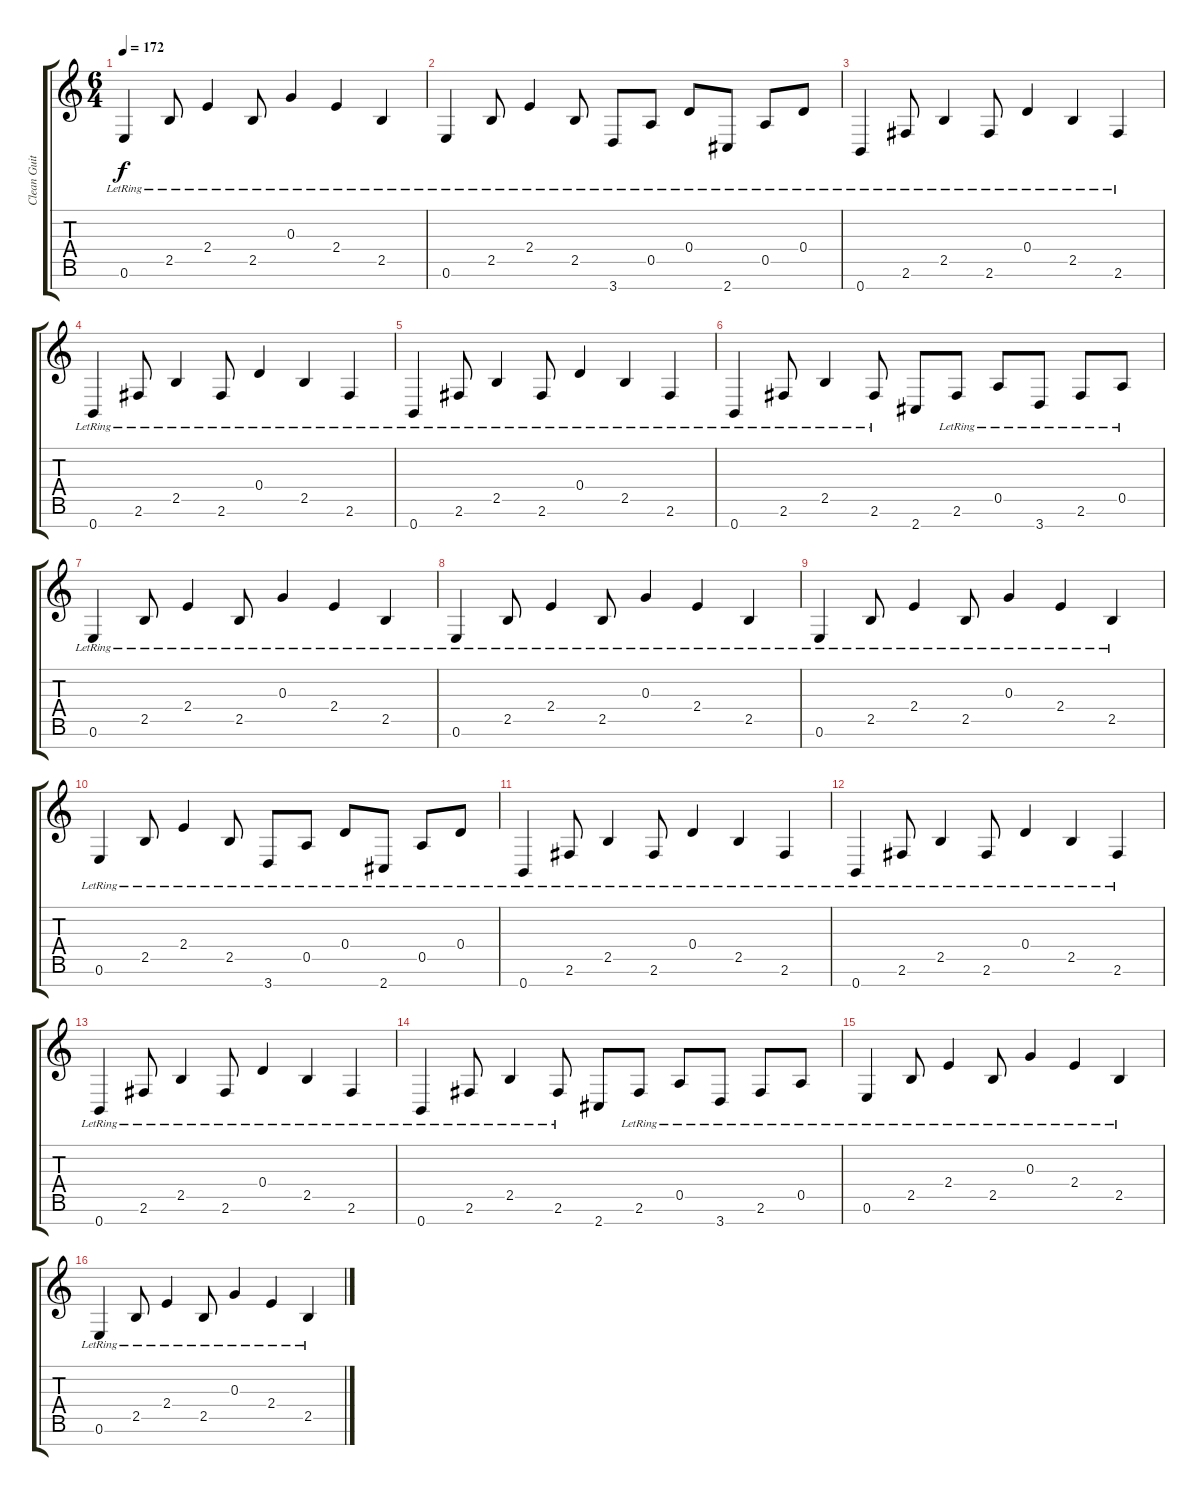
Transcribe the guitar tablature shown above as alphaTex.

\track ("Clean Guitar" "Clean Guit") {instrument electricguitarclean}
\staff {score tabs}
\tuning (E4 B3 G3 D3 A2 E2 B1) {hide}
\ts (6 4)
\tempo 172
\clef g2
\ks c
0.6{lr}.4{dy f} 2.5{lr}.8 2.4{lr}.4 2.5{lr}.8 0.3{lr}.4 2.4{lr}.4 2.5{lr}.4 |
0.6{lr}.4 2.5{lr}.8 2.4{lr}.4 2.5{lr}.8 3.7{lr}.8 0.5{lr}.8 0.4{lr}.8 2.7{lr}.8 0.5{lr}.8 0.4{lr}.8 |
0.7{lr}.4 2.6{lr}.8 2.5{lr}.4 2.6{lr}.8 0.4{lr}.4 2.5{lr}.4 2.6{lr}.4 |
0.7{lr}.4 2.6{lr}.8 2.5{lr}.4 2.6{lr}.8 0.4{lr}.4 2.5{lr}.4 2.6{lr}.4 |
0.7{lr}.4 2.6{lr}.8 2.5{lr}.4 2.6{lr}.8 0.4{lr}.4 2.5{lr}.4 2.6{lr}.4 |
0.7{lr}.4 2.6{lr}.8 2.5{lr}.4 2.6{lr}.8 2.7.8 2.6{lr}.8 0.5{lr}.8 3.7{lr}.8 2.6{lr}.8 0.5{lr}.8 |
0.6{lr}.4 2.5{lr}.8 2.4{lr}.4 2.5{lr}.8 0.3{lr}.4 2.4{lr}.4 2.5{lr}.4 |
0.6{lr}.4 2.5{lr}.8 2.4{lr}.4 2.5{lr}.8 0.3{lr}.4 2.4{lr}.4 2.5{lr}.4 |
0.6{lr}.4 2.5{lr}.8 2.4{lr}.4 2.5{lr}.8 0.3{lr}.4 2.4{lr}.4 2.5{lr}.4 |
0.6{lr}.4 2.5{lr}.8 2.4{lr}.4 2.5{lr}.8 3.7{lr}.8 0.5{lr}.8 0.4{lr}.8 2.7{lr}.8 0.5{lr}.8 0.4{lr}.8 |
0.7{lr}.4 2.6{lr}.8 2.5{lr}.4 2.6{lr}.8 0.4{lr}.4 2.5{lr}.4 2.6{lr}.4 |
0.7{lr}.4 2.6{lr}.8 2.5{lr}.4 2.6{lr}.8 0.4{lr}.4 2.5{lr}.4 2.6{lr}.4 |
0.7{lr}.4 2.6{lr}.8 2.5{lr}.4 2.6{lr}.8 0.4{lr}.4 2.5{lr}.4 2.6{lr}.4 |
0.7{lr}.4 2.6{lr}.8 2.5{lr}.4 2.6{lr}.8 2.7.8 2.6{lr}.8 0.5{lr}.8 3.7{lr}.8 2.6{lr}.8 0.5{lr}.8 |
0.6{lr}.4 2.5{lr}.8 2.4{lr}.4 2.5{lr}.8 0.3{lr}.4 2.4{lr}.4 2.5{lr}.4 |
0.6{lr}.4 2.5{lr}.8 2.4{lr}.4 2.5{lr}.8 0.3{lr}.4 2.4{lr}.4 2.5{lr}.4
